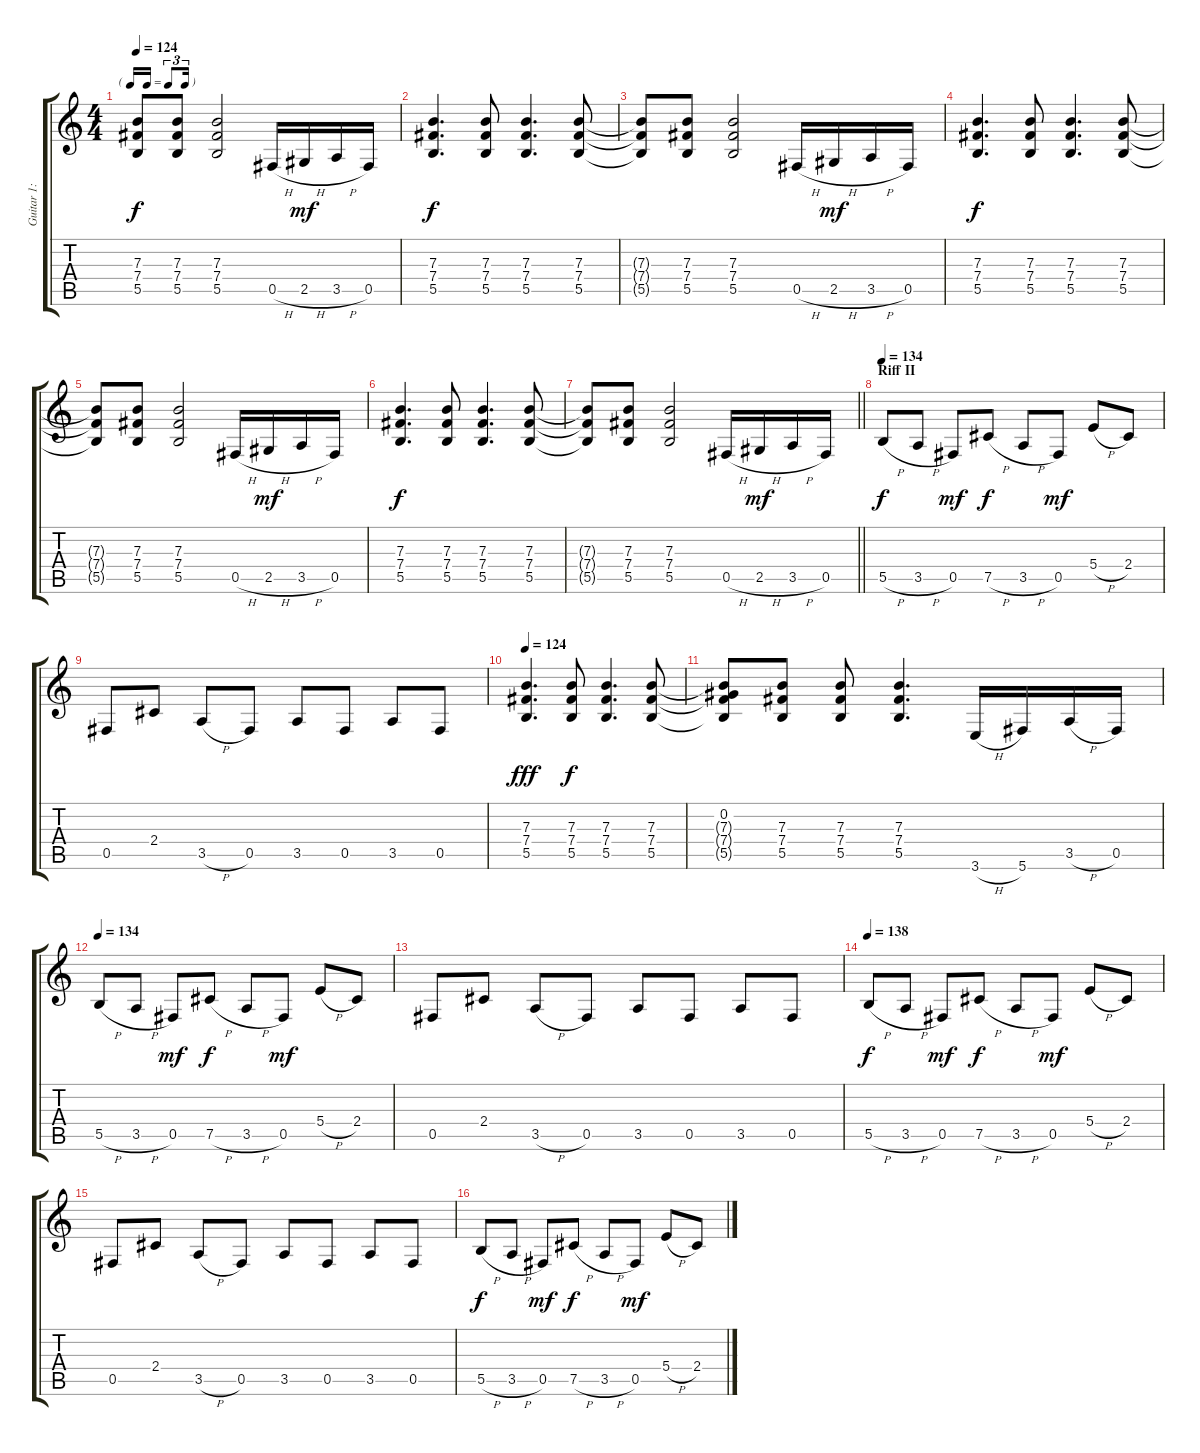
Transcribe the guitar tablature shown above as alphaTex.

\track ("Guitar 1: Tony" "Guitar 1: ") {instrument distortionguitar}
\staff {score tabs}
\tuning (Db4 Ab3 E3 B2 Gb2 Db2) {hide}
\ts (4 4)
\tf triplet16th
\tempo 124
\clef g2
\ks c
(7.3{t} 7.4{t} 5.5{t}).8{dy f} (7.3 7.4 5.5).8 (7.3 7.4 5.5).2 0.5{h}.16 2.5{h}.16{dy mf} 3.5{h}.16 0.5.16 |
(7.3 7.4 5.5).4{d dy f} (7.3 7.4 5.5).8 (7.3 7.4 5.5).4{d} (7.3 7.4 5.5).8 |
(7.3{t} 7.4{t} 5.5{t}).8 (7.3 7.4 5.5).8 (7.3 7.4 5.5).2 0.5{h}.16 2.5{h}.16{dy mf} 3.5{h}.16 0.5.16 |
(7.3 7.4 5.5).4{d dy f} (7.3 7.4 5.5).8 (7.3 7.4 5.5).4{d} (7.3 7.4 5.5).8 |
(7.3{t} 7.4{t} 5.5{t}).8 (7.3 7.4 5.5).8 (7.3 7.4 5.5).2 0.5{h}.16 2.5{h}.16{dy mf} 3.5{h}.16 0.5.16 |
(7.3 7.4 5.5).4{d dy f} (7.3 7.4 5.5).8 (7.3 7.4 5.5).4{d} (7.3 7.4 5.5).8 |
\barLineRight lightlight
(7.3{t} 7.4{t} 5.5{t}).8 (7.3 7.4 5.5).8 (7.3 7.4 5.5).2 0.5{h}.16 2.5{h}.16{dy mf} 3.5{h}.16 0.5.16 |
\section ("" "Riff II")
\tempo 134
5.5{h}.8{dy f} 3.5{h}.8 0.5.8{dy mf} 7.5{h}.8{dy f} 3.5{h}.8 0.5.8{dy mf} 5.4{h}.8 2.4.8 |
0.5.8 2.4.8 3.5{h}.8 0.5.8 3.5.8 0.5.8 3.5.8 0.5.8 |
\tempo 124
(7.3 7.4 5.5).4{d dy fff} (7.3 7.4 5.5).8{dy f} (7.3 7.4 5.5).4{d} (7.3 7.4 5.5).8 |
(0.2 7.3{t} 7.4{t} 5.5{t}).8 (7.3 7.4 5.5).8 (7.3 7.4 5.5).8 (7.3 7.4 5.5).4{d} 3.6{h}.16 5.6.16 3.5{h}.16 0.5.16 |
\tempo 134
5.5{h}.8 3.5{h}.8 0.5.8{dy mf} 7.5{h}.8{dy f} 3.5{h}.8 0.5.8{dy mf} 5.4{h}.8 2.4.8 |
0.5.8 2.4.8 3.5{h}.8 0.5.8 3.5.8 0.5.8 3.5.8 0.5.8 |
\tempo 138
5.5{h}.8{dy f} 3.5{h}.8 0.5.8{dy mf} 7.5{h}.8{dy f} 3.5{h}.8 0.5.8{dy mf} 5.4{h}.8 2.4.8 |
0.5.8 2.4.8 3.5{h}.8 0.5.8 3.5.8 0.5.8 3.5.8 0.5.8 |
5.5{h}.8{dy f} 3.5{h}.8 0.5.8{dy mf} 7.5{h}.8{dy f} 3.5{h}.8 0.5.8{dy mf} 5.4{h}.8 2.4.8
